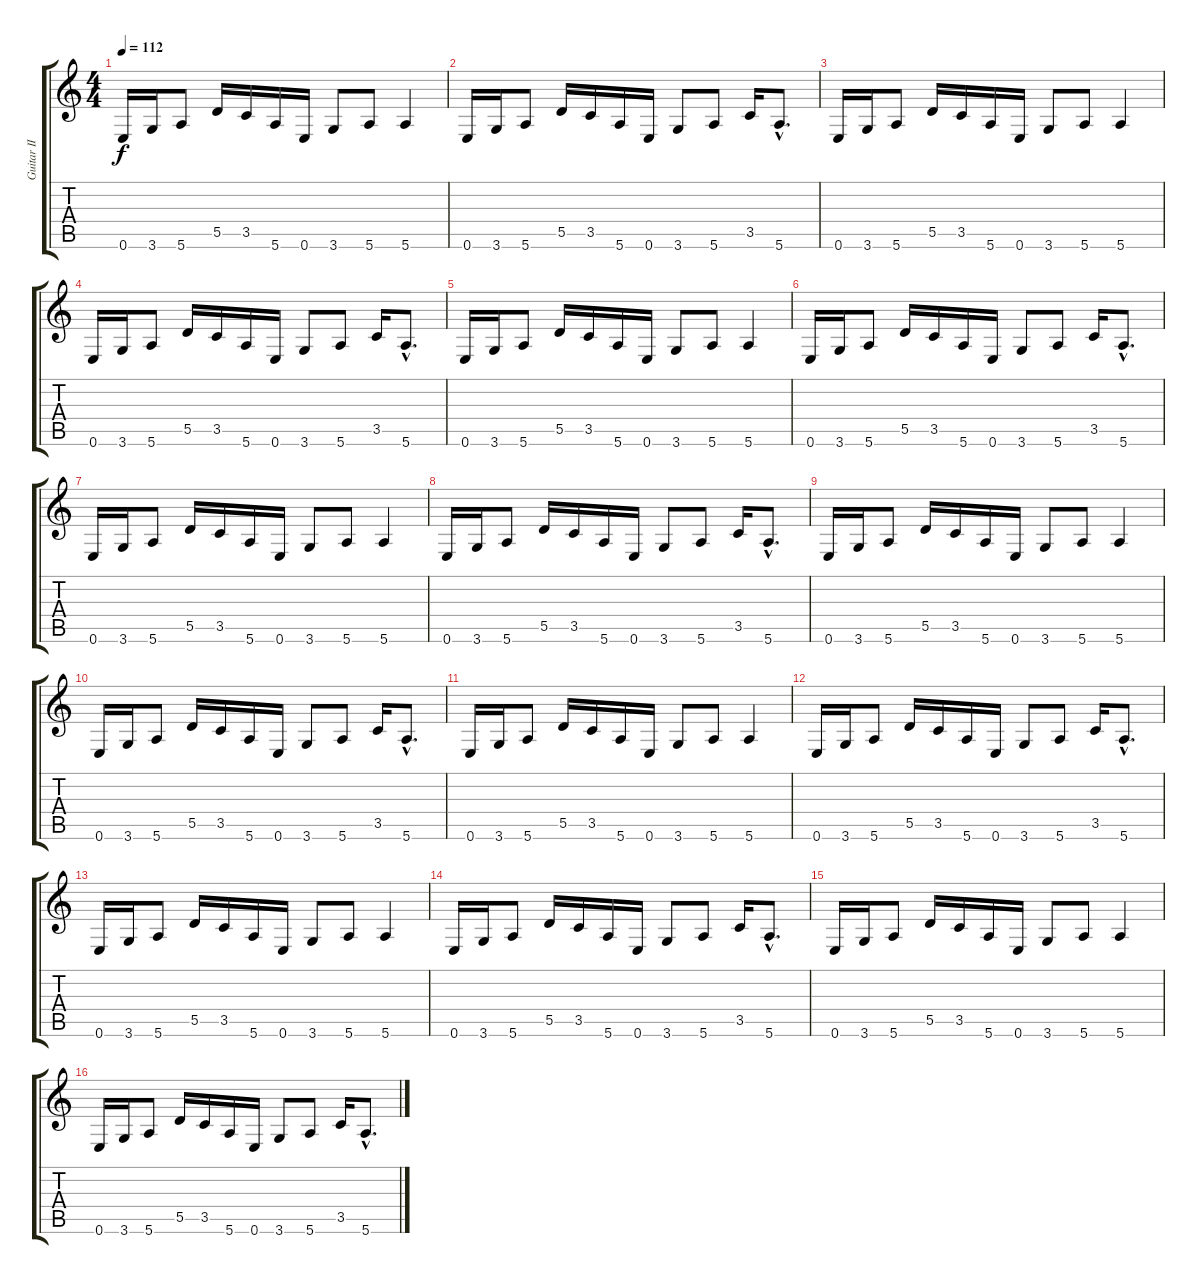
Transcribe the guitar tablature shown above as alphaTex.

\track ("Guitar II" "Guitar II") {instrument distortionguitar}
\staff {score tabs}
\tuning (E4 B3 G3 D3 A2 E2) {hide}
\ts (4 4)
\tempo 112
\clef g2
\ks c
0.6.16{dy f} 3.6.16 5.6.8 5.5.16 3.5.16 5.6.16 0.6.16 3.6.8 5.6.8 5.6.4 |
0.6.16 3.6.16 5.6.8 5.5.16 3.5.16 5.6.16 0.6.16 3.6.8 5.6.8 3.5.16 5.6{hac}.8{d} |
0.6.16 3.6.16 5.6.8 5.5.16 3.5.16 5.6.16 0.6.16 3.6.8 5.6.8 5.6.4 |
0.6.16 3.6.16 5.6.8 5.5.16 3.5.16 5.6.16 0.6.16 3.6.8 5.6.8 3.5.16 5.6{hac}.8{d} |
0.6.16 3.6.16 5.6.8 5.5.16 3.5.16 5.6.16 0.6.16 3.6.8 5.6.8 5.6.4 |
0.6.16 3.6.16 5.6.8 5.5.16 3.5.16 5.6.16 0.6.16 3.6.8 5.6.8 3.5.16 5.6{hac}.8{d} |
0.6.16 3.6.16 5.6.8 5.5.16 3.5.16 5.6.16 0.6.16 3.6.8 5.6.8 5.6.4 |
0.6.16 3.6.16 5.6.8 5.5.16 3.5.16 5.6.16 0.6.16 3.6.8 5.6.8 3.5.16 5.6{hac}.8{d} |
0.6.16 3.6.16 5.6.8 5.5.16 3.5.16 5.6.16 0.6.16 3.6.8 5.6.8 5.6.4 |
0.6.16 3.6.16 5.6.8 5.5.16 3.5.16 5.6.16 0.6.16 3.6.8 5.6.8 3.5.16 5.6{hac}.8{d} |
0.6.16 3.6.16 5.6.8 5.5.16 3.5.16 5.6.16 0.6.16 3.6.8 5.6.8 5.6.4 |
0.6.16 3.6.16 5.6.8 5.5.16 3.5.16 5.6.16 0.6.16 3.6.8 5.6.8 3.5.16 5.6{hac}.8{d} |
0.6.16 3.6.16 5.6.8 5.5.16 3.5.16 5.6.16 0.6.16 3.6.8 5.6.8 5.6.4 |
0.6.16 3.6.16 5.6.8 5.5.16 3.5.16 5.6.16 0.6.16 3.6.8 5.6.8 3.5.16 5.6{hac}.8{d} |
0.6.16{volume 5} 3.6.16 5.6.8 5.5.16 3.5.16 5.6.16 0.6.16 3.6.8 5.6.8 5.6.4 |
0.6.16 3.6.16 5.6.8 5.5.16 3.5.16 5.6.16 0.6.16 3.6.8 5.6.8 3.5.16 5.6{hac}.8{d}
